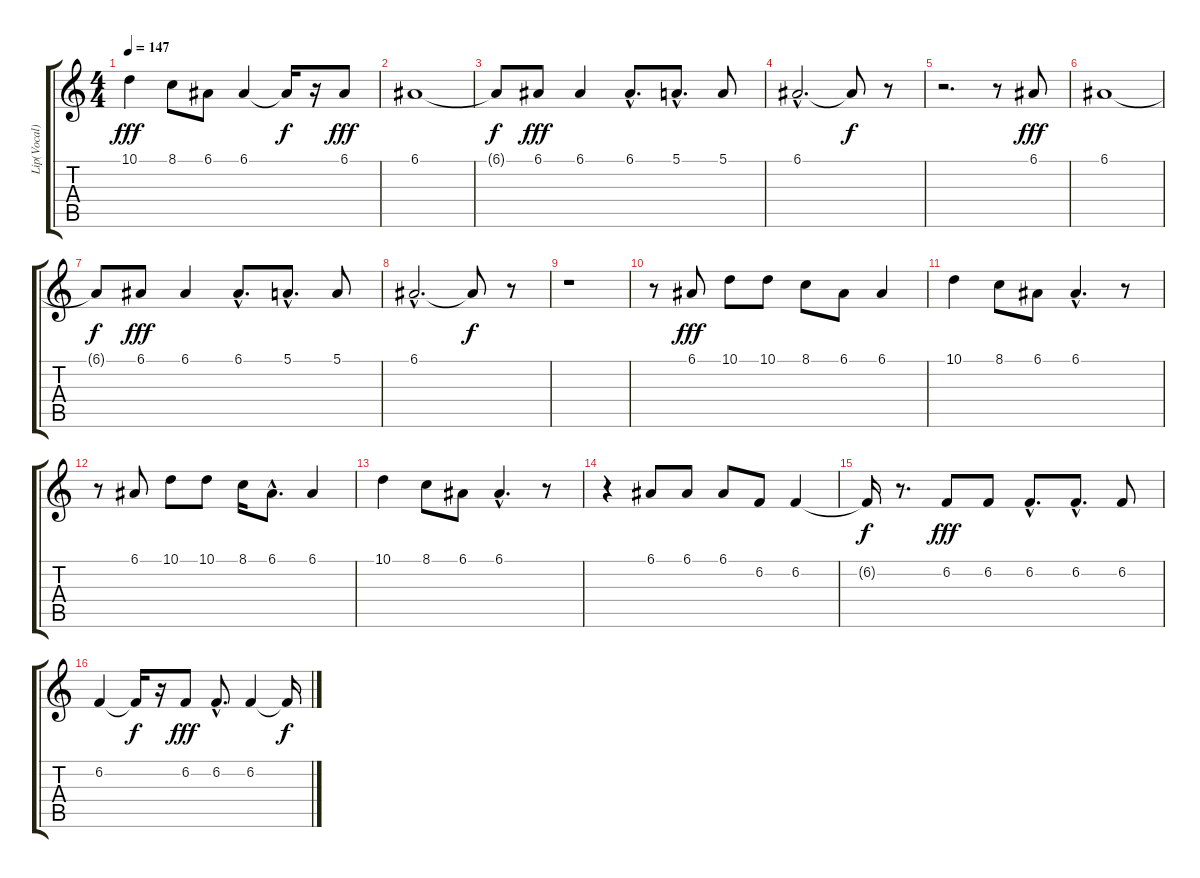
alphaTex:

\track ("Lip(Vocal)" "Lip(Vocal)") {instrument cello}
\staff {score tabs}
\tuning (E4 B3 G3 D3 A2 E2) {hide}
\ts (4 4)
\tempo 147
\clef g2
\ks c
10.1.4{dy fff} 8.1.8 6.1.8 6.1.4 6.1{t}.16{dy f} r.16 6.1.8{dy fff} |
6.1.1 |
6.1{t}.8{dy f} 6.1.8{dy fff} 6.1.4 6.1{hac}.8{d} 5.1{hac}.8{d} 5.1.8 |
6.1{hac}.2{d} 6.1{t}.8{dy f} r.8 |
r.2{d} r.8 6.1.8{dy fff} |
6.1.1 |
6.1{t}.8{dy f} 6.1.8{dy fff} 6.1.4 6.1{hac}.8{d} 5.1{hac}.8{d} 5.1.8 |
6.1{hac}.2{d} 6.1{t}.8{dy f} r.8 |
r.1 |
r.8 6.1.8{dy fff} 10.1.8 10.1.8 8.1.8 6.1.8 6.1.4 |
10.1.4 8.1.8 6.1.8 6.1{hac}.4{d} r.8 |
r.8 6.1.8 10.1.8 10.1.8 8.1.16 6.1{hac}.8{d} 6.1.4 |
10.1.4 8.1.8 6.1.8 6.1{hac}.4{d} r.8 |
r.4 6.1.8 6.1.8 6.1.8 6.2.8 6.2.4 |
6.2{t}.16{dy f} r.8{d} 6.2.8{dy fff} 6.2.8 6.2{hac}.8{d} 6.2{hac}.8{d} 6.2.8 |
6.2.4 6.2{t}.16{dy f} r.16 6.2.8{dy fff} 6.2{hac}.8{d} 6.2.4 6.2{t}.16{dy f}
